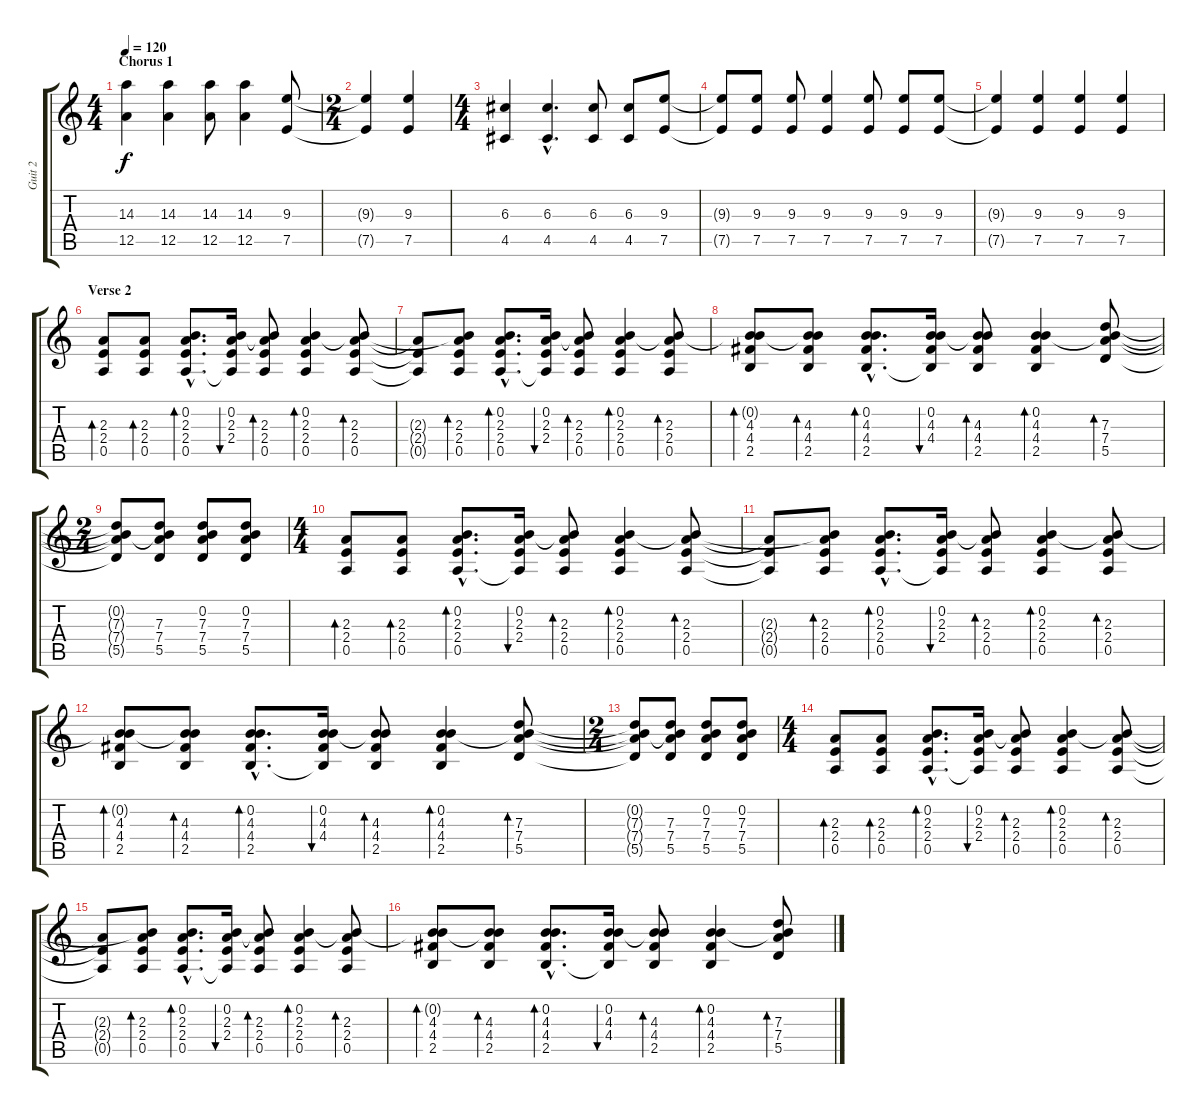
\track ("Guit 2" "Guit 2") {instrument electricguitarjazz}
\staff {score tabs}
\tuning (E4 B3 G3 D3 A2 E2) {hide}
\ts (4 4)
\section ("" "Chorus 1")
\tempo 120
\clef g2
\ks c
(14.3 12.5).4{dy f} (14.3 12.5).4 (14.3 12.5).8 (14.3 12.5).4 (9.3 7.5).8 |
\ts (2 4)
(9.3{t} 7.5{t}).4 (9.3 7.5).4 |
\ts (4 4)
(6.3 4.5).4 (6.3{hac} 4.5{hac}).4{d} (6.3 4.5).8 (6.3 4.5).8 (9.3 7.5).8 |
(9.3{t} 7.5{t}).8 (9.3 7.5).8 (9.3 7.5).8 (9.3 7.5).4 (9.3 7.5).8 (9.3 7.5).8 (9.3 7.5).8 |
(9.3{t} 7.5{t}).4 (9.3 7.5).4 (9.3 7.5).4 (9.3 7.5).4 |
\section ("" "Verse 2")
(2.3 2.4 0.5).8{bd 30} (2.3 2.4 0.5).8{bd 30} (0.2{hac} 2.3{hac} 2.4{hac} 0.5{hac}).8{d bd 30} (0.2 2.3 2.4 0.5{t}).16{bu 30} (0.2{t} 2.3 2.4 0.5).8{bd 30} (0.2 2.3 2.4 0.5).4{bd 30} (0.2{t} 2.3 2.4 0.5).8{bd 30} |
(2.3{t} 2.4{t} 0.5{t}).8 (0.2{t} 2.3 2.4 0.5).8{bd 30} (0.2{hac} 2.3{hac} 2.4{hac} 0.5{hac}).8{d bd 30} (0.2 2.3 2.4 0.5{t}).16{bu 30} (0.2{t} 2.3 2.4 0.5).8{bd 30} (0.2 2.3 2.4 0.5).4{bd 30} (0.2{t} 2.3 2.4 0.5).8{bd 30} |
(0.2{t} 4.3 4.4 2.5).8{bd 30} (0.2{t} 4.3 4.4 2.5).8{bd 30} (0.2{hac} 4.3{hac} 4.4{hac} 2.5{hac}).8{d bd 30} (0.2 4.3 4.4 2.5{t}).16{bu 30} (0.2{t} 4.3 4.4 2.5).8{bd 30} (0.2 4.3 4.4 2.5).4{bd 30} (0.2{t} 7.3 7.4 5.5).8{bd 30} |
\ts (2 4)
(0.2{t} 7.3{t} 7.4{t} 5.5{t}).8 (0.2{t} 7.3 7.4 5.5).8 (0.2 7.3 7.4 5.5).8 (0.2 7.3 7.4 5.5).8 |
\ts (4 4)
(2.3 2.4 0.5).8{bd 30} (2.3 2.4 0.5).8{bd 30} (0.2{hac} 2.3{hac} 2.4{hac} 0.5{hac}).8{d bd 30} (0.2 2.3 2.4 0.5{t}).16{bu 30} (0.2{t} 2.3 2.4 0.5).8{bd 30} (0.2 2.3 2.4 0.5).4{bd 30} (0.2{t} 2.3 2.4 0.5).8{bd 30} |
(2.3{t} 2.4{t} 0.5{t}).8 (0.2{t} 2.3 2.4 0.5).8{bd 30} (0.2{hac} 2.3{hac} 2.4{hac} 0.5{hac}).8{d bd 30} (0.2 2.3 2.4 0.5{t}).16{bu 30} (0.2{t} 2.3 2.4 0.5).8{bd 30} (0.2 2.3 2.4 0.5).4{bd 30} (0.2{t} 2.3 2.4 0.5).8{bd 30} |
(0.2{t} 4.3 4.4 2.5).8{bd 30} (0.2{t} 4.3 4.4 2.5).8{bd 30} (0.2{hac} 4.3{hac} 4.4{hac} 2.5{hac}).8{d bd 30} (0.2 4.3 4.4 2.5{t}).16{bu 30} (0.2{t} 4.3 4.4 2.5).8{bd 30} (0.2 4.3 4.4 2.5).4{bd 30} (0.2{t} 7.3 7.4 5.5).8{bd 30} |
\ts (2 4)
(0.2{t} 7.3{t} 7.4{t} 5.5{t}).8 (0.2{t} 7.3 7.4 5.5).8 (0.2 7.3 7.4 5.5).8 (0.2 7.3 7.4 5.5).8 |
\ts (4 4)
(2.3 2.4 0.5).8{bd 30} (2.3 2.4 0.5).8{bd 30} (0.2{hac} 2.3{hac} 2.4{hac} 0.5{hac}).8{d bd 30} (0.2 2.3 2.4 0.5{t}).16{bu 30} (0.2{t} 2.3 2.4 0.5).8{bd 30} (0.2 2.3 2.4 0.5).4{bd 30} (0.2{t} 2.3 2.4 0.5).8{bd 30} |
(2.3{t} 2.4{t} 0.5{t}).8 (0.2{t} 2.3 2.4 0.5).8{bd 30} (0.2{hac} 2.3{hac} 2.4{hac} 0.5{hac}).8{d bd 30} (0.2 2.3 2.4 0.5{t}).16{bu 30} (0.2{t} 2.3 2.4 0.5).8{bd 30} (0.2 2.3 2.4 0.5).4{bd 30} (0.2{t} 2.3 2.4 0.5).8{bd 30} |
(0.2{t} 4.3 4.4 2.5).8{bd 30} (0.2{t} 4.3 4.4 2.5).8{bd 30} (0.2{hac} 4.3{hac} 4.4{hac} 2.5{hac}).8{d bd 30} (0.2 4.3 4.4 2.5{t}).16{bu 30} (0.2{t} 4.3 4.4 2.5).8{bd 30} (0.2 4.3 4.4 2.5).4{bd 30} (0.2{t} 7.3 7.4 5.5).8{bd 30}
